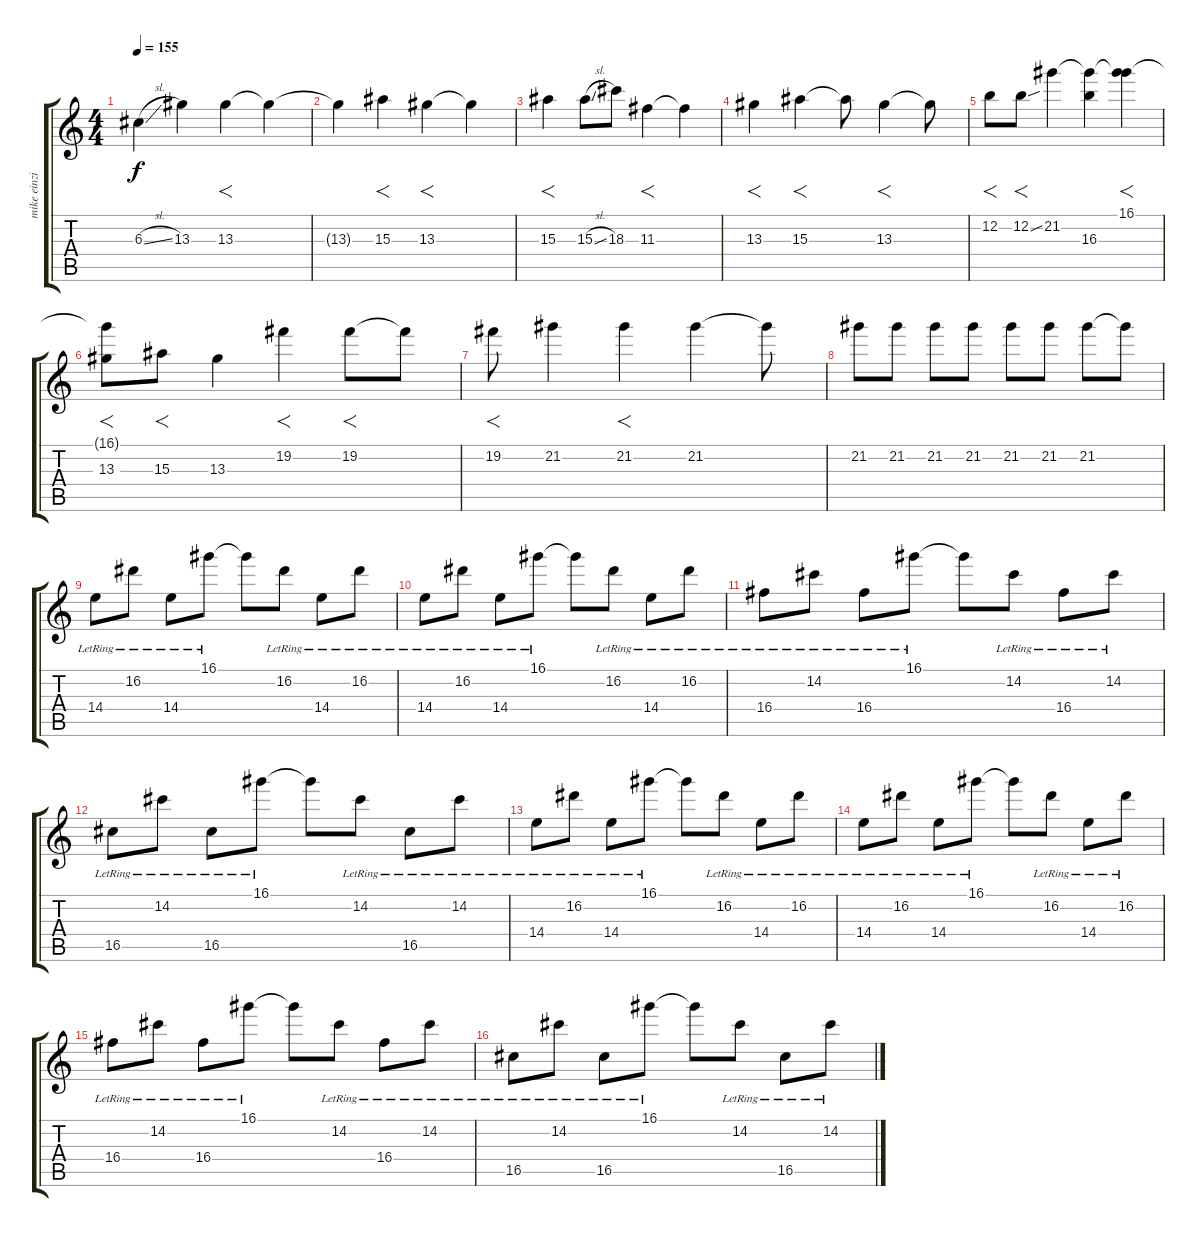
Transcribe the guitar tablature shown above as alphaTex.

\track ("mike einziger" "mike einzi") {instrument electricguitarclean}
\staff {score tabs}
\tuning (E4 B3 G3 D3 A2 E2) {hide}
\ts (4 4)
\tempo 155
\clef g2
\ks c
6.3{sl}.4{dy f} 13.3.4 13.3.4{f} 13.3{t}.4 |
13.3{t}.4 15.3.4{f} 13.3.4{f} 13.3{t}.4 |
15.3.4{f} 15.3{sl}.8 18.3.8 11.3.4{f} 11.3{t}.4 |
13.3.4{f} 15.3.4{f} 15.3{t}.8 13.3.4{f} 13.3{t}.8 |
12.2.8{f} 12.2{sou}.8{f} 21.2.4 (21.2{t} 16.3).4 (16.1 21.2{t}).4{f} |
(16.1{t} 13.3).8{f} 15.3.8{f} 13.3.4 19.2.4{f} 19.2.8{f} 19.2{t}.8 |
19.2.8{f} 21.2.4 21.2.4{f} 21.2.4 21.2{t}.8 |
21.2.8 21.2.8 21.2.8 21.2.8 21.2.8 21.2.8 21.2.8 21.2{t}.8 |
14.4{lr}.8{volume 12 instrument electricguitarclean} 16.2{lr}.8 14.4{lr}.8 16.1{lr}.8 16.1{t}.8 16.2{lr}.8 14.4{lr}.8 16.2{lr}.8 |
14.4{lr}.8 16.2{lr}.8 14.4{lr}.8 16.1{lr}.8 16.1{t}.8 16.2{lr}.8 14.4{lr}.8 16.2{lr}.8 |
16.4{lr}.8 14.2{lr}.8 16.4{lr}.8 16.1{lr}.8 16.1{t}.8 14.2{lr}.8 16.4{lr}.8 14.2{lr}.8 |
16.5{lr}.8 14.2{lr}.8 16.5{lr}.8 16.1{lr}.8 16.1{t}.8 14.2{lr}.8 16.5{lr}.8 14.2{lr}.8 |
14.4{lr}.8 16.2{lr}.8 14.4{lr}.8 16.1{lr}.8 16.1{t}.8 16.2{lr}.8 14.4{lr}.8 16.2{lr}.8 |
14.4{lr}.8 16.2{lr}.8 14.4{lr}.8 16.1{lr}.8 16.1{t}.8 16.2{lr}.8 14.4{lr}.8 16.2{lr}.8 |
16.4{lr}.8 14.2{lr}.8 16.4{lr}.8 16.1{lr}.8 16.1{t}.8 14.2{lr}.8 16.4{lr}.8 14.2{lr}.8 |
16.5{lr}.8 14.2{lr}.8 16.5{lr}.8 16.1{lr}.8 16.1{t}.8 14.2{lr}.8 16.5{lr}.8 14.2{lr}.8
